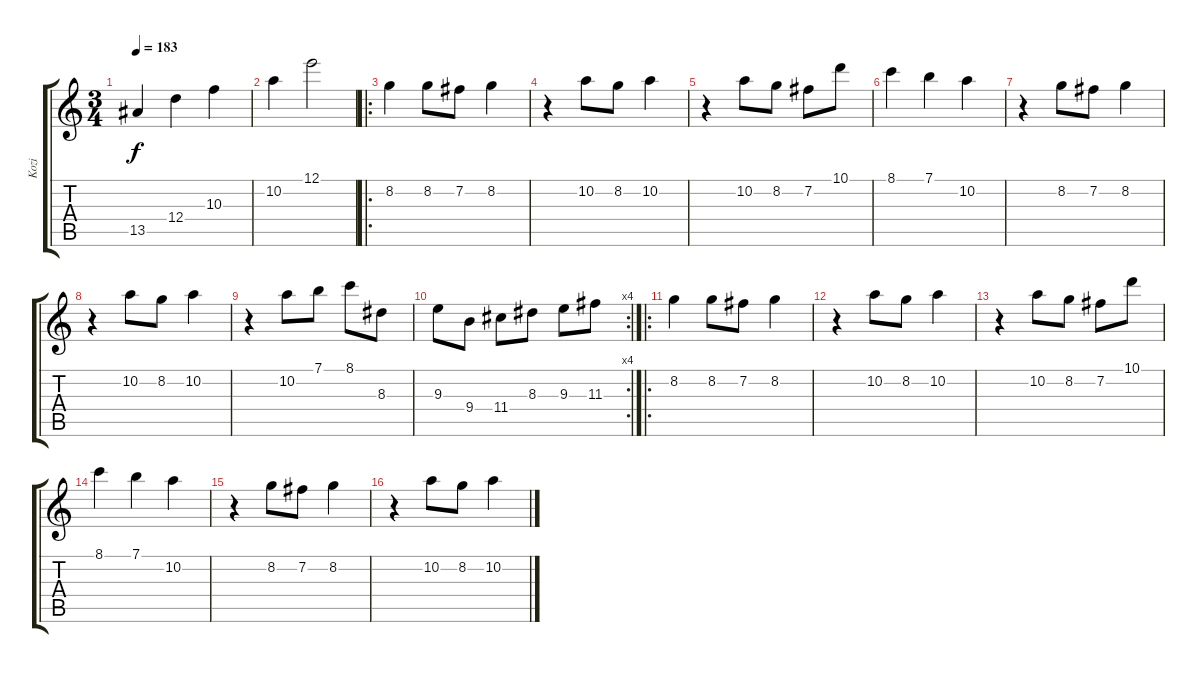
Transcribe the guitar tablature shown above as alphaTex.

\track ("Kozi" "Kozi") {instrument distortionguitar}
\staff {score tabs}
\tuning (E4 B3 G3 D3 A2 E2) {hide}
\ts (3 4)
\tempo 183
\clef g2
\ks c
13.5.4{dy f} 12.4.4 10.3.4 |
10.2.4 12.1.2 |
\ro
8.2.4 8.2.8 7.2.8 8.2.4 |
r.4 10.2.8 8.2.8 10.2.4 |
r.4 10.2.8 8.2.8 7.2.8 10.1.8 |
8.1.4 7.1.4 10.2.4 |
r.4 8.2.8 7.2.8 8.2.4 |
r.4 10.2.8 8.2.8 10.2.4 |
r.4 10.2.8 7.1.8 8.1.8 8.3.8 |
\rc 4
9.3.8 9.4.8 11.4.8 8.3.8 9.3.8 11.3.8 |
\ro
8.2.4 8.2.8 7.2.8 8.2.4 |
r.4 10.2.8 8.2.8 10.2.4 |
r.4 10.2.8 8.2.8 7.2.8 10.1.8 |
8.1.4 7.1.4 10.2.4 |
r.4 8.2.8 7.2.8 8.2.4 |
r.4 10.2.8 8.2.8 10.2.4
